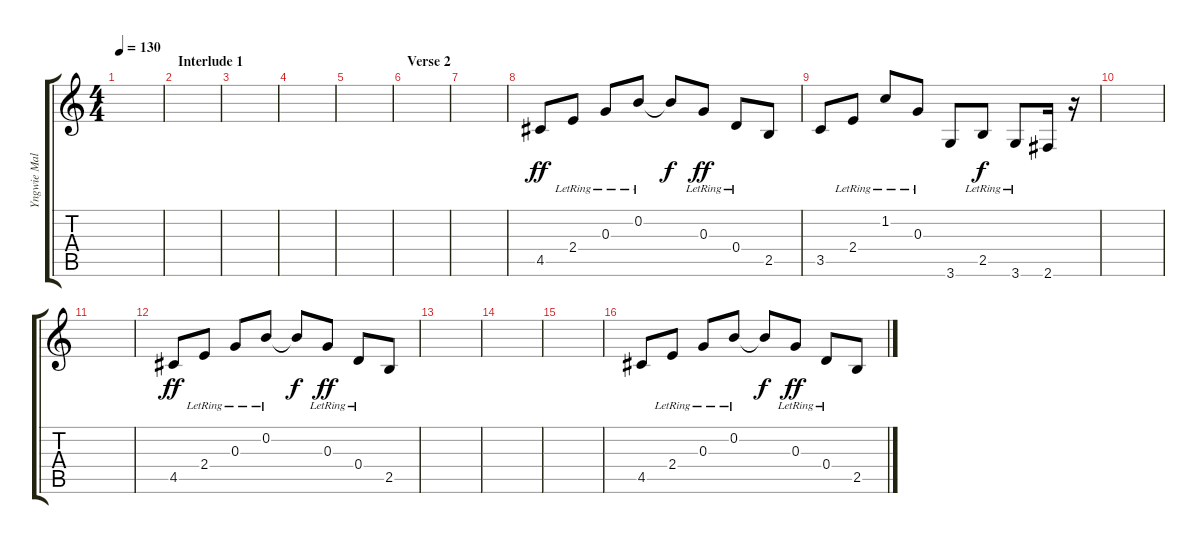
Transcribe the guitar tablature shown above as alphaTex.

\track ("Yngwie Malmsteen (Solo)" "Yngwie Mal") {instrument distortionguitar}
\staff {score tabs}
\tuning (E4 B3 G3 D3 A2 E2) {hide}
\ts (4 4)
\tempo 130
\clef g2
\ks c
|
\section ("" "Interlude 1")
|
|
|
|
\section ("" "Verse 2")
|
|
4.5.8{dy ff volume 9 balance 12} 2.4{lr}.8 0.3{lr}.8 0.2{lr}.8 0.2{t}.8{dy f} 0.3{lr}.8{dy ff} 0.4{lr}.8 2.5.8 |
3.5.8 2.4{lr}.8 1.2{lr}.8 0.3{lr}.8 3.6.8 2.5{lr}.8{dy f} 3.6{lr}.8 2.6.16 r.16 |
|
|
4.5.8{dy ff volume 9 balance 12} 2.4{lr}.8 0.3{lr}.8 0.2{lr}.8 0.2{t}.8{dy f} 0.3{lr}.8{dy ff} 0.4{lr}.8 2.5.8 |
|
|
|
4.5.8{volume 9 balance 12} 2.4{lr}.8 0.3{lr}.8 0.2{lr}.8 0.2{t}.8{dy f} 0.3{lr}.8{dy ff} 0.4{lr}.8 2.5.8
